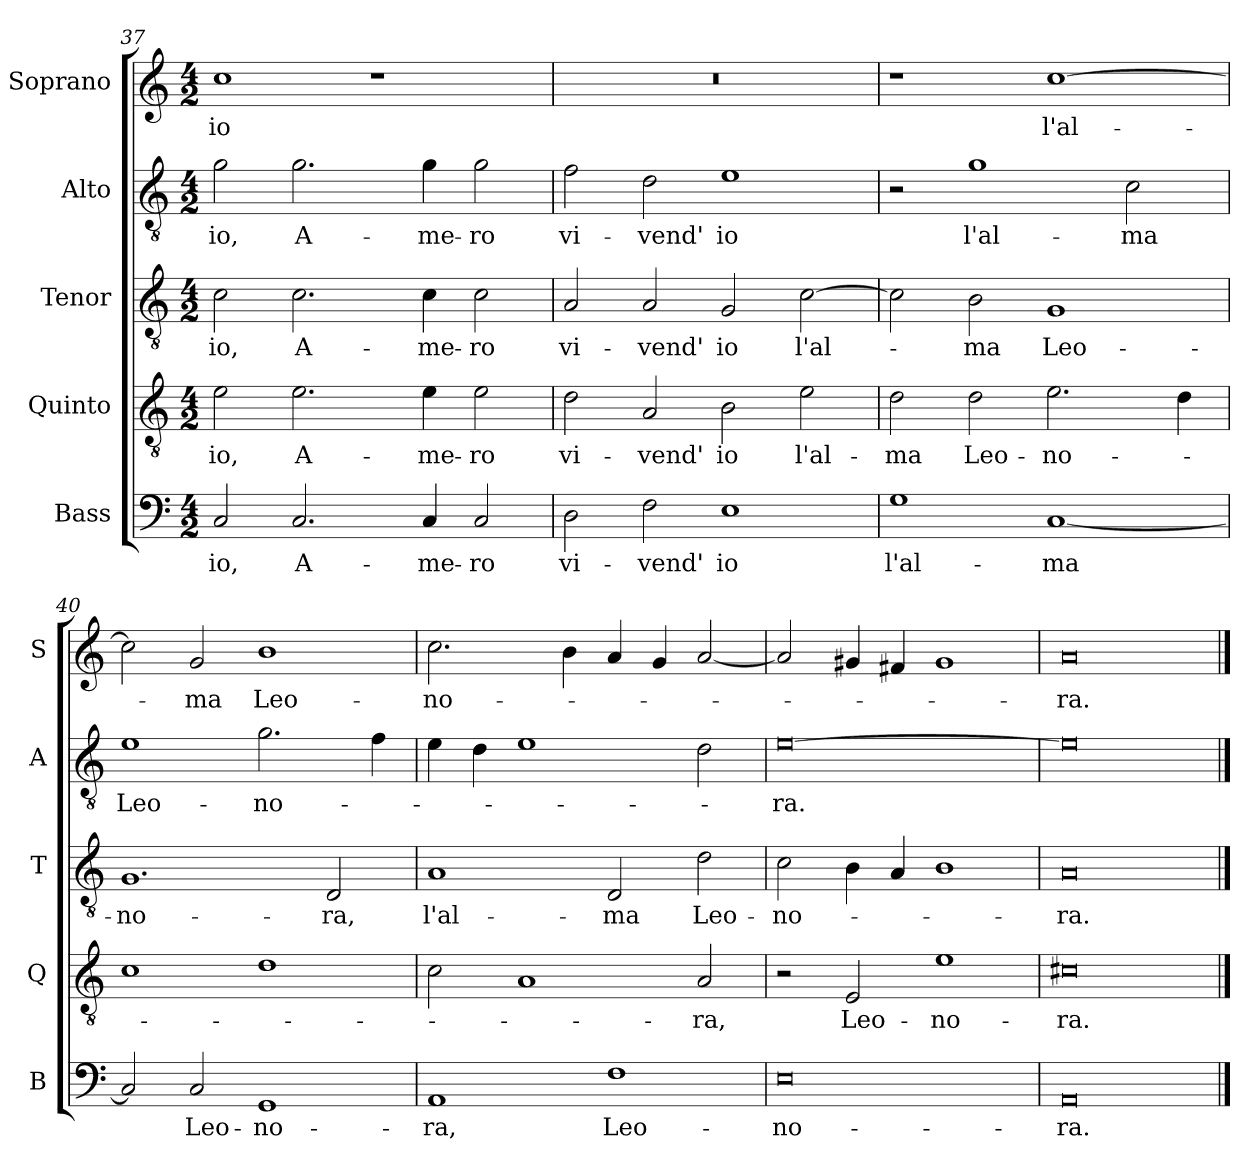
**kern	**text	**kern	**text	**kern	**text	**kern	**text	**kern	**text
*part5	*part5	*part4	*part4	*part3	*part3	*part2	*part2	*part1	*part1
*staff5	*staff5	*staff4	*staff4	*staff3	*staff3	*staff2	*staff2	*staff1	*staff1
*I"Bass	*	*I"Quinto	*	*I"Tenor	*	*I"Alto	*	*I"Soprano	*
*I'B	*	*I'Q	*	*I'T	*	*I'A	*	*I'S	*
!!LO:LB:g=z
*clefF4	*	*clefGv2	*	*clefGv2	*	*clefGv2	*	*clefG2	*
*k[]	*	*k[]	*	*k[]	*	*k[]	*	*k[]	*
*C:	*	*C:	*	*C:	*	*C:	*	*C:	*
*M4/2	*	*M4/2	*	*M4/2	*	*M4/2	*	*M4/2	*
=37	=37	=37	=37	=37	=37	=37	=37	=37	=37
!	!LO:LY:b	!	!LO:LY:b	!	!LO:LY:b	!	!LO:LY:b	!	!LO:LY:b
2C/	io,	2e\	io,	2c\	io,	2g\	io,	1cc	io
!	!LO:LY:b	!	!LO:LY:b	!	!LO:LY:b	!	!LO:LY:b	!	!
2.C/	A-	2.e\	A-	2.c\	A-	2.g\	A-	.	.
.	.	.	.	.	.	.	.	1r	.
!	!LO:LY:b	!	!LO:LY:b	!	!LO:LY:b	!	!LO:LY:b	!	!
4C/	-me-	4e\	-me-	4c\	-me-	4g\	-me-	.	.
!	!LO:LY:b	!	!LO:LY:b	!	!LO:LY:b	!	!LO:LY:b	!	!
2C/	-ro	2e\	-ro	2c\	-ro	2g\	-ro	.	.
=38	=38	=38	=38	=38	=38	=38	=38	=38	=38
!	!LO:LY:b	!	!LO:LY:b	!	!LO:LY:b	!	!LO:LY:b	!	!
2D\	vi-	2d\	vi-	2A/	vi-	2f\	vi-	0r	.
!	!LO:LY:b	!	!LO:LY:b	!	!LO:LY:b	!	!LO:LY:b	!	!
2F\	-vend'	2A/	-vend'	2A/	-vend'	2d\	-vend'	.	.
!	!LO:LY:b	!	!LO:LY:b	!	!LO:LY:b	!	!LO:LY:b	!	!
1E	io	2B\	io	2G/	io	1e	io	.	.
!	!	!	!LO:LY:b	!	!LO:LY:b	!	!	!	!
.	.	2e\	l'al-	[2c\	l'al-	.	.	.	.
=39	=39	=39	=39	=39	=39	=39	=39	=39	=39
!	!LO:LY:b	!	!LO:LY:b	!	!	!	!	!	!
1G	l'al-	2d\	-ma	2c\]	.	2r	.	1r	.
!	!	!	!LO:LY:b	!	!LO:LY:b	!	!LO:LY:b	!	!
.	.	2d\	Leo-	2B\	-ma	1g	l'al-	.	.
!	!LO:LY:b	!	!LO:LY:b	!	!LO:LY:b	!	!	!	!LO:LY:b
[1C	-ma	2.e\	-no-	1G	Leo-	.	.	[1cc	l'al-
!	!	!	!	!	!	!	!LO:LY:b	!	!
.	.	.	.	.	.	2c\	-ma	.	.
.	.	4d\	.	.	.	.	.	.	.
=40	=40	=40	=40	=40	=40	=40	=40	=40	=40
!	!	!	!	!	!LO:LY:b	!	!LO:LY:b	!	!
2C/]	.	1c	.	1.G	-no-	1e	Leo-	2cc\]	.
!	!LO:LY:b	!	!	!	!	!	!	!	!LO:LY:b
2C/	Leo-	.	.	.	.	.	.	2g/	-ma
!	!LO:LY:b	!	!	!	!	!	!LO:LY:b	!	!LO:LY:b
1GG	-no-	1d	.	.	.	2.g\	-no-	1b	Leo-
!	!	!	!	!	!LO:LY:b	!	!	!	!
.	.	.	.	2D/	-ra,	.	.	.	.
.	.	.	.	.	.	4f\	.	.	.
!!LO:LB:g=z
=41	=41	=41	=41	=41	=41	=41	=41	=41	=41
!	!LO:LY:b	!	!	!	!LO:LY:b	!	!	!	!LO:LY:b
1AA	-ra,	2c\	.	1A	l'al-	4e\	.	2.cc\	-no-
.	.	.	.	.	.	4d\	.	.	.
.	.	1A	.	.	.	1e	.	.	.
.	.	.	.	.	.	.	.	4b\	.
!	!LO:LY:b	!	!	!	!LO:LY:b	!	!	!	!
1F	Leo-	.	.	2D/	-ma	.	.	4a/	.
.	.	.	.	.	.	.	.	4g/	.
!	!	!	!LO:LY:b	!	!LO:LY:b	!	!	!	!
.	.	2A/	-ra,	2d\	Leo-	2d\	.	[2a/	.
=42	=42	=42	=42	=42	=42	=42	=42	=42	=42
!	!LO:LY:b	!	!	!	!LO:LY:b	!	!LO:LY:b	!	!
0E	-no-	2rc	.	2c\	-no-	[0e	-ra.	2a/]	.
!	!	!	!LO:LY:b	!	!	!	!	!	!
.	.	2E/	Leo-	4B\	.	.	.	4g#X/	.
.	.	.	.	4A/	.	.	.	4f#X/	.
!	!	!	!LO:LY:b	!	!	!	!	!	!
.	.	1e	-no-	1B	.	.	.	1g#	.
=43	=43	=43	=43	=43	=43	=43	=43	=43	=43
!	!LO:LY:b	!	!LO:LY:b	!	!LO:LY:b	!	!	!	!LO:LY:b
0AA	-ra.	0c#X	-ra.	0A	-ra.	0e]	.	0a	-ra.
==	==	==	==	==	==	==	==	==	==
*-	*-	*-	*-	*-	*-	*-	*-	*-	*-
